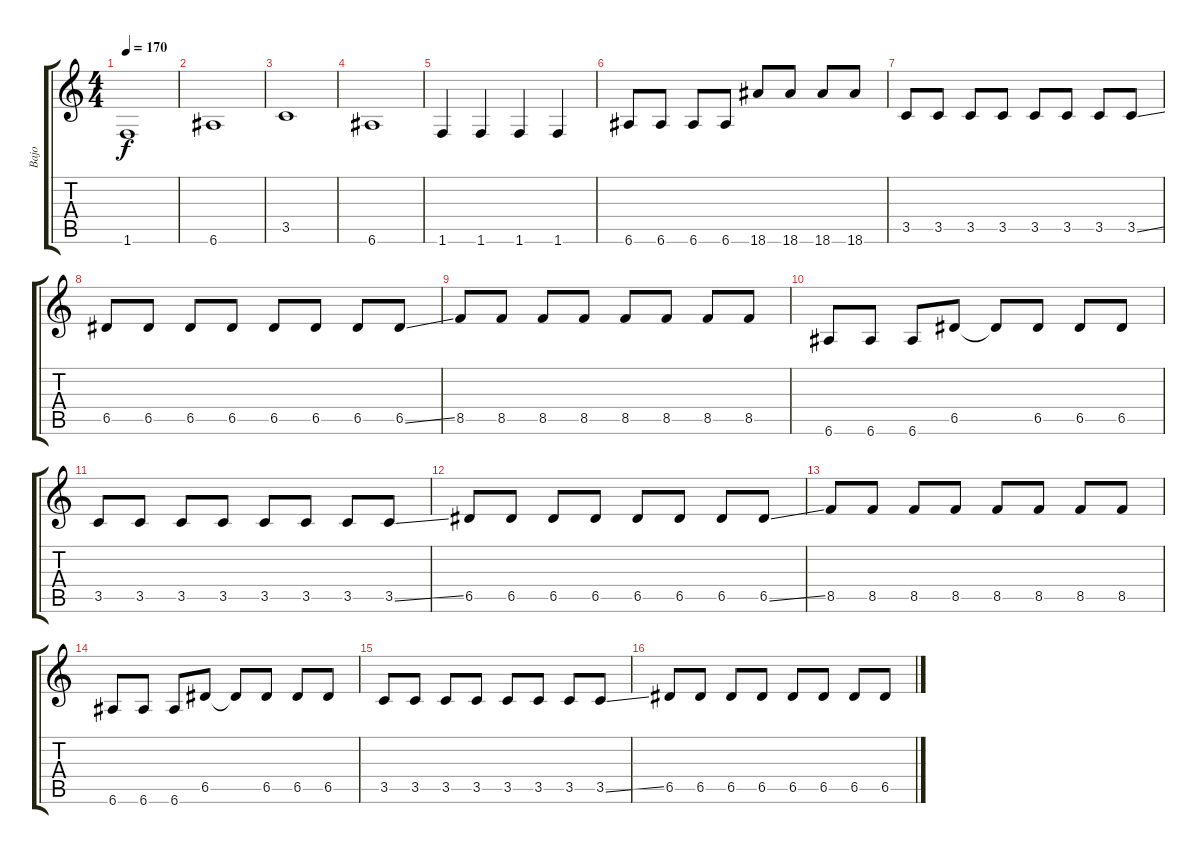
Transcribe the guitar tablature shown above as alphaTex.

\track ("Bajo" "Bajo") {instrument electricbasspick}
\staff {score tabs}
\tuning (E4 B3 G3 D3 A2 E2) {hide}
\ts (4 4)
\tempo 170
\clef g2
\ks c
1.6.1{dy f} |
6.6.1 |
3.5.1 |
6.6.1 |
1.6.4 1.6.4 1.6.4 1.6.4 |
6.6.8 6.6.8 6.6.8 6.6.8 18.6.8 18.6.8 18.6.8 18.6.8 |
3.5.8 3.5.8 3.5.8 3.5.8 3.5.8 3.5.8 3.5.8 3.5{ss}.8 |
6.5.8 6.5.8 6.5.8 6.5.8 6.5.8 6.5.8 6.5.8 6.5{ss}.8 |
8.5.8 8.5.8 8.5.8 8.5.8 8.5.8 8.5.8 8.5.8 8.5.8 |
6.6.8 6.6.8 6.6.8 6.5.8 6.5{t}.8 6.5.8 6.5.8 6.5.8 |
3.5.8 3.5.8 3.5.8 3.5.8 3.5.8 3.5.8 3.5.8 3.5{ss}.8 |
6.5.8 6.5.8 6.5.8 6.5.8 6.5.8 6.5.8 6.5.8 6.5{ss}.8 |
8.5.8 8.5.8 8.5.8 8.5.8 8.5.8 8.5.8 8.5.8 8.5.8 |
6.6.8 6.6.8 6.6.8 6.5.8 6.5{t}.8 6.5.8 6.5.8 6.5.8 |
3.5.8 3.5.8 3.5.8 3.5.8 3.5.8 3.5.8 3.5.8 3.5{ss}.8 |
6.5.8 6.5.8 6.5.8 6.5.8 6.5.8 6.5.8 6.5.8 6.5{ss}.8
